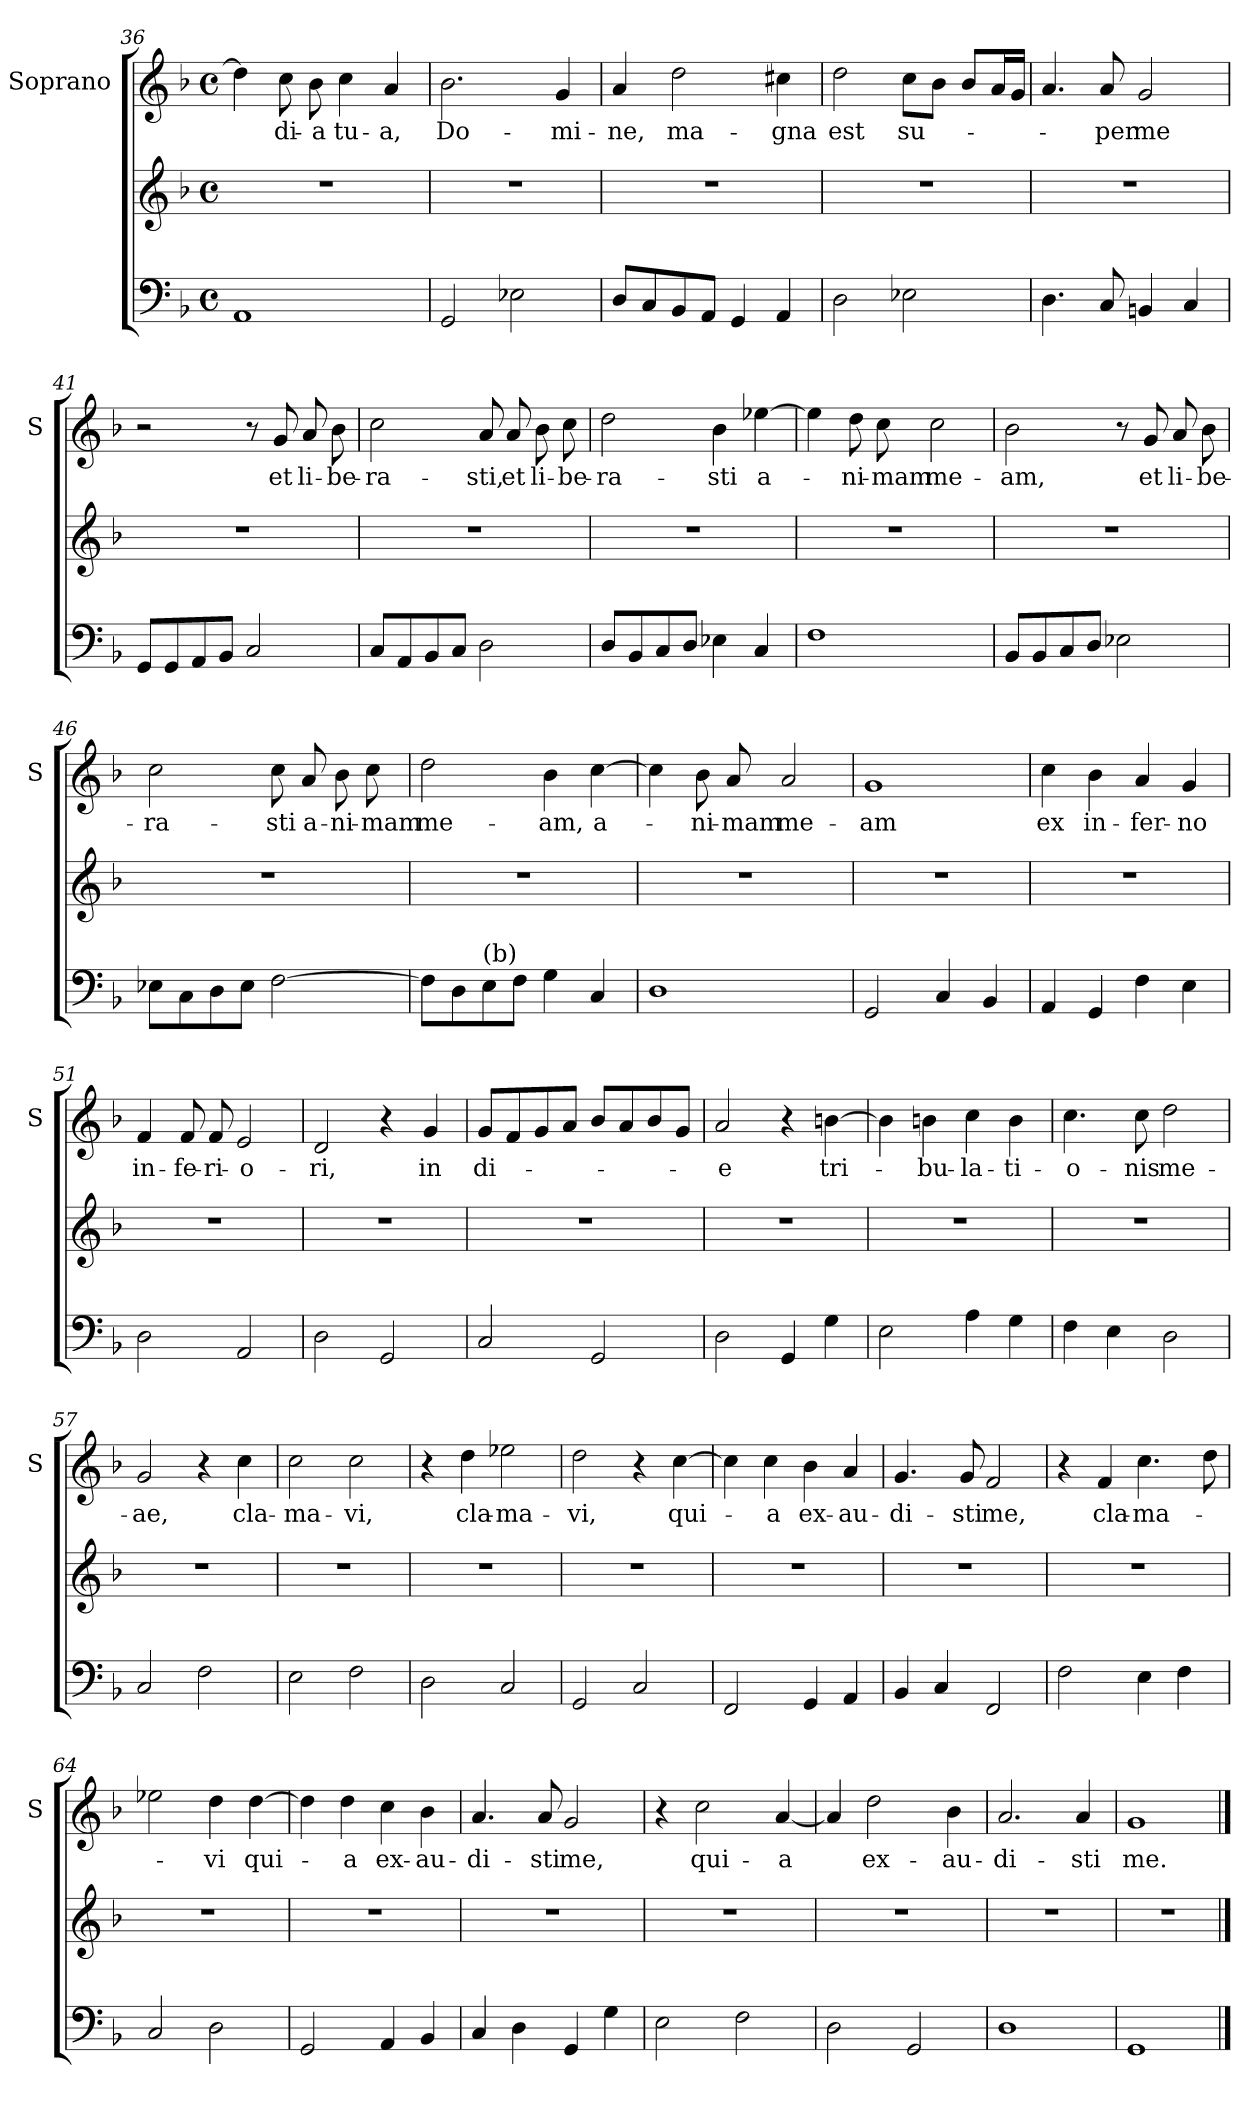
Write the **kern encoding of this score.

**kern	**kern	**kern	**text
*part2	*part2	*part1	*part1
*staff3	*staff2	*staff1	*staff1
*	*	*I"Soprano	*
*	*	*I'S	*
*clefF4	*clefG2	*clefG2	*
*k[b-]	*k[b-]	*k[b-]	*
*F:	*F:	*F:	*
*M4/4	*M4/4	*M4/4	*
*met(c)	*met(c)	*met(c)	*
=36	=36	=36	=36
1AA	1r	4dd\]	.
!	!	!	!LO:LY:b
.	.	8cc\	-di-
!	!	!	!LO:LY:b
.	.	8b-\	-a
!	!	!	!LO:LY:b
.	.	4cc\	tu-
!	!	!	!LO:LY:b
.	.	4a/	-a,
=37	=37	=37	=37
!	!	!	!LO:LY:b
2GG/	1r	2.b-\	Do-
2E-X\	.	.	.
!	!	!	!LO:LY:b
.	.	4g/	-mi-
!!LO:PB:g=z
=38	=38	=38	=38
!	!	!	!LO:LY:b
8D/L	1r	4a/	-ne,
8C/	.	.	.
!	!	!	!LO:LY:b
8BB-/	.	2dd\	ma-
8AA/J	.	.	.
4GG/	.	.	.
!	!	!	!LO:LY:b
4AA/	.	4cc#X\	-gna
=39	=39	=39	=39
!	!	!	!LO:LY:b
2D\	1r	2dd\	est
!	!	!	!LO:LY:b
2E-X\	.	8cc\L	su-
.	.	8b-\J	.
.	.	8b-/L	.
.	.	16a/L	.
.	.	16g/JJ	.
=40	=40	=40	=40
4.D\	1r	4.a/	.
!	!	!	!LO:LY:b
8C/	.	8a/	-per
!	!	!	!LO:LY:b
4BBn/	.	2g/	me
4C/	.	.	.
=41	=41	=41	=41
8GG/L	1r	2r	.
8GG/	.	.	.
8AA/	.	.	.
8BB-/J	.	.	.
2C/	.	8r	.
!	!	!	!LO:LY:b
.	.	8g/	et
!	!	!	!LO:LY:b
.	.	8a/	li-
!	!	!	!LO:LY:b
.	.	8b-\	-be-
=42	=42	=42	=42
!	!	!	!LO:LY:b
8C/L	1r	2cc\	-ra-
8AA/	.	.	.
8BB-/	.	.	.
8C/J	.	.	.
!	!	!	!LO:LY:b
2D\	.	8a/	-sti,
!	!	!	!LO:LY:b
.	.	8a/	et
!	!	!	!LO:LY:b
.	.	8b-\	li-
!	!	!	!LO:LY:b
.	.	8cc\	-be-
!!LO:LB:g=z
=43	=43	=43	=43
!	!	!	!LO:LY:b
8D/L	1r	2dd\	-ra-
8BB-/	.	.	.
8C/	.	.	.
8D/J	.	.	.
!	!	!	!LO:LY:b
4E-X\	.	4b-\	-sti
!	!	!	!LO:LY:b
4C/	.	[4ee-X\	a-
=44	=44	=44	=44
1F	1r	4ee-\]	.
!	!	!	!LO:LY:b
.	.	8dd\	-ni-
!	!	!	!LO:LY:b
.	.	8cc\	-mam
!	!	!	!LO:LY:b
.	.	2cc\	me-
=45	=45	=45	=45
!	!	!	!LO:LY:b
8BB-/L	1r	2b-\	-am,
8BB-/	.	.	.
8C/	.	.	.
8D/J	.	.	.
2E-X\	.	8r	.
!	!	!	!LO:LY:b
.	.	8g/	et
!	!	!	!LO:LY:b
.	.	8a/	li-
!	!	!	!LO:LY:b
.	.	8b-\	-be-
=46	=46	=46	=46
!	!	!	!LO:LY:b
8E-X\L	1r	2cc\	-ra-
8C\	.	.	.
8D\	.	.	.
8E-\J	.	.	.
!	!	!	!LO:LY:b
[2F\	.	8cc\	-sti
!	!	!	!LO:LY:b
.	.	8a/	a-
!	!	!	!LO:LY:b
.	.	8b-\	-ni-
!	!	!	!LO:LY:b
.	.	8cc\	-mam
=47	=47	=47	=47
!	!	!	!LO:LY:b
8F\L]	1r	2dd\	me-
8D\	.	.	.
!LO:TX:a:t=(b)	!	!	!
8E\	.	.	.
8F\J	.	.	.
!	!	!	!LO:LY:b
4G\	.	4b-\	-am,
!	!	!	!LO:LY:b
4C/	.	[4cc\	a-
!!LO:LB:g=z
=48	=48	=48	=48
1D	1r	4cc\]	.
!	!	!	!LO:LY:b
.	.	8b-\	-ni-
!	!	!	!LO:LY:b
.	.	8a/	-mam
!	!	!	!LO:LY:b
.	.	2a/	me-
=49	=49	=49	=49
!	!	!	!LO:LY:b
2GG/	1r	1g	-am
4C/	.	.	.
4BB-/	.	.	.
=50	=50	=50	=50
!	!	!	!LO:LY:b
4AA/	1r	4cc\	ex
!	!	!	!LO:LY:b
4GG/	.	4b-\	in-
!	!	!	!LO:LY:b
4F\	.	4a/	-fer-
!	!	!	!LO:LY:b
4E\	.	4g/	-no
=51	=51	=51	=51
!	!	!	!LO:LY:b
2D\	1r	4f/	in-
!	!	!	!LO:LY:b
.	.	8f/	-fe-
!	!	!	!LO:LY:b
.	.	8f/	-ri-
!	!	!	!LO:LY:b
2AA/	.	2e/	-o-
=52	=52	=52	=52
!	!	!	!LO:LY:b
2D\	1r	2d/	-ri,
2GG/	.	4r	.
!	!	!	!LO:LY:b
.	.	4g/	in
!!LO:LB:g=z
=53	=53	=53	=53
!	!	!	!LO:LY:b
2C/	1r	8g/L	di-
.	.	8f/	.
.	.	8g/	.
.	.	8a/J	.
2GG/	.	8b-/L	.
.	.	8a/	.
.	.	8b-/	.
.	.	8g/J	.
=54	=54	=54	=54
!	!	!	!LO:LY:b
2D\	1r	2a/	-e
4GG/	.	4r	.
!	!	!	!LO:LY:b
4G\	.	[4bn\	tri-
=55	=55	=55	=55
2E\	1r	4b\]	.
!	!	!	!LO:LY:b
.	.	4bn\	-bu-
!	!	!	!LO:LY:b
4A\	.	4cc\	-la-
!	!	!	!LO:LY:b
4G\	.	4b\	-ti-
=56	=56	=56	=56
!	!	!	!LO:LY:b
4F\	1r	4.cc\	-o-
4E\	.	.	.
!	!	!	!LO:LY:b
.	.	8cc\	-nis
!	!	!	!LO:LY:b
2D\	.	2dd\	me-
=57	=57	=57	=57
!	!	!	!LO:LY:b
2C/	1r	2g/	-ae,
2F\	.	4r	.
!	!	!	!LO:LY:b
.	.	4cc\	cla-
=58	=58	=58	=58
!	!	!	!LO:LY:b
2E\	1r	2cc\	-ma-
!	!	!	!LO:LY:b
2F\	.	2cc\	-vi,
!!LO:PB:g=z
=59	=59	=59	=59
2D\	1r	4r	.
!	!	!	!LO:LY:b
.	.	4dd\	cla-
!	!	!	!LO:LY:b
2C/	.	2ee-X\	-ma-
=60	=60	=60	=60
!	!	!	!LO:LY:b
2GG/	1r	2dd\	-vi,
2C/	.	4r	.
!	!	!	!LO:LY:b
.	.	[4cc\	qui-
=61	=61	=61	=61
2FF/	1r	4cc\]	.
!	!	!	!LO:LY:b
.	.	4cc\	-a
!	!	!	!LO:LY:b
4GG/	.	4b-\	ex-
!	!	!	!LO:LY:b
4AA/	.	4a/	-au-
=62	=62	=62	=62
!	!	!	!LO:LY:b
4BB-/	1r	4.g/	-di-
4C/	.	.	.
!	!	!	!LO:LY:b
.	.	8g/	-sti
!	!	!	!LO:LY:b
2FF/	.	2f/	me,
=63	=63	=63	=63
2F\	1r	4r	.
!	!	!	!LO:LY:b
.	.	4f/	cla-
!	!	!	!LO:LY:b
4E\	.	4.cc\	-ma-
4F\	.	.	.
.	.	8dd\	.
=64	=64	=64	=64
2C/	1r	2ee-X\	.
!	!	!	!LO:LY:b
2D\	.	4dd\	-vi
!	!	!	!LO:LY:b
.	.	[4dd\	qui-
!!LO:LB:g=z
=65	=65	=65	=65
2GG/	1r	4dd\]	.
!	!	!	!LO:LY:b
.	.	4dd\	-a
!	!	!	!LO:LY:b
4AA/	.	4cc\	ex-
!	!	!	!LO:LY:b
4BB-/	.	4b-\	-au-
=66	=66	=66	=66
!	!	!	!LO:LY:b
4C/	1r	4.a/	-di-
4D\	.	.	.
!	!	!	!LO:LY:b
.	.	8a/	-sti
!	!	!	!LO:LY:b
4GG/	.	2g/	me,
4G\	.	.	.
=67	=67	=67	=67
2E\	1r	4r	.
!	!	!	!LO:LY:b
.	.	2cc\	qui-
2F\	.	.	.
!	!	!	!LO:LY:b
.	.	[4a/	-a
=68	=68	=68	=68
2D\	1r	4a/]	.
!	!	!	!LO:LY:b
.	.	2dd\	ex-
2GG/	.	.	.
!	!	!	!LO:LY:b
.	.	4b-\	-au-
=69	=69	=69	=69
!	!	!	!LO:LY:b
1D	1r	2.a/	-di-
!	!	!	!LO:LY:b
.	.	4a/	-sti
=70	=70	=70	=70
!	!	!	!LO:LY:b
1GG	1r	1g	me.
==	==	==	==
*-	*-	*-	*-
